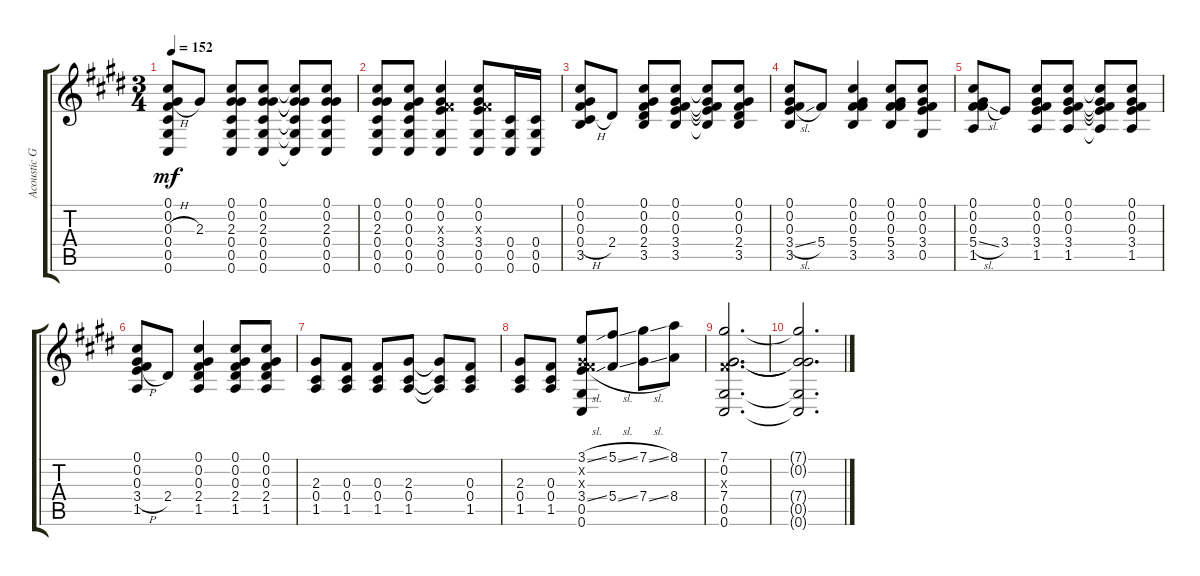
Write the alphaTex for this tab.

\track ("Acoustic Guitar" "Acoustic G") {instrument acousticguitarsteel}
\staff {score tabs}
\tuning (Db4 Ab3 Gb3 Db3 Ab2 Db2) {hide}
\ts (3 4)
\tempo 152
\clef g2
\ks c#minor
(0.1 0.2 0.3{h} 0.4 0.5 0.6).8{dy mf} 2.3.8 (0.1 0.2 2.3 0.4 0.5 0.6).8 (0.1 0.2 2.3 0.4 0.5 0.6).8 (0.1{t} 0.2{t} 2.3{t} 0.4{t} 0.5{t} 0.6{t}).8 (0.1 0.2 2.3 0.4 0.5 0.6).8 |
(0.1 0.2 2.3 0.4 0.5 0.6).8 (0.1 0.2 0.3 0.4 0.5 0.6).8 (0.1 0.2 0.3{x} 3.4 0.5 0.6).4 (0.1 0.2 0.3{x} 3.4 0.5 0.6).8 (0.4 0.5 0.6).16 (0.4 0.5 0.6).16 |
(0.1 0.2 0.3 0.4{h} 3.5).8 2.4.8 (0.1 0.2 0.3 2.4 3.5).8 (0.1 0.2 0.3 3.4 3.5).8 (0.1{t} 0.2{t} 0.3{t} 3.4{t} 3.5{t}).8 (0.1 0.2 0.3 2.4 3.5).8 |
(0.1 0.2 0.3 3.4{sl} 3.5).8 5.4.8 (0.1 0.2 0.3 5.4 3.5).4 (0.1 0.2 0.3 5.4 3.5).8 (0.1 0.2 0.3 3.4 0.5).8 |
(0.1 0.2 0.3 5.4{sl} 1.5).8 3.4.8 (0.1 0.2 0.3 3.4 1.5).8 (0.1 0.2 0.3 3.4 1.5).8 (0.1{t} 0.2{t} 0.3{t} 3.4{t} 1.5{t}).8 (0.1 0.2 0.3 3.4 1.5).8 |
(0.1 0.2 0.3 3.4{h} 1.5).8 2.4.8 (0.1 0.2 0.3 2.4 1.5).4 (0.1 0.2 0.3 2.4 1.5).8 (0.1 0.2 0.3 2.4 1.5).8 |
(2.3 0.4 1.5).8 (0.3 0.4 1.5).8 (0.3 0.4 1.5).8 (2.3 0.4 1.5).8 (2.3{t} 0.4{t} 1.5{t}).8 (0.3 0.4 1.5).8 |
(2.3 0.4 1.5).8 (0.3 0.4 1.5).8 (3.1{sl} 0.2{x} 0.3{x} 3.4{sl} 0.5 0.6).8 (5.1{sl} 5.4{sl}).8 (7.1{sl} 7.4{sl}).8 (8.1 8.4).8 |
(7.1 0.2 0.3{x} 7.4 0.5 0.6).2{d} |
(7.1{t} 0.2{t} 7.4{t} 0.5{t} 0.6{t}).2{d}
